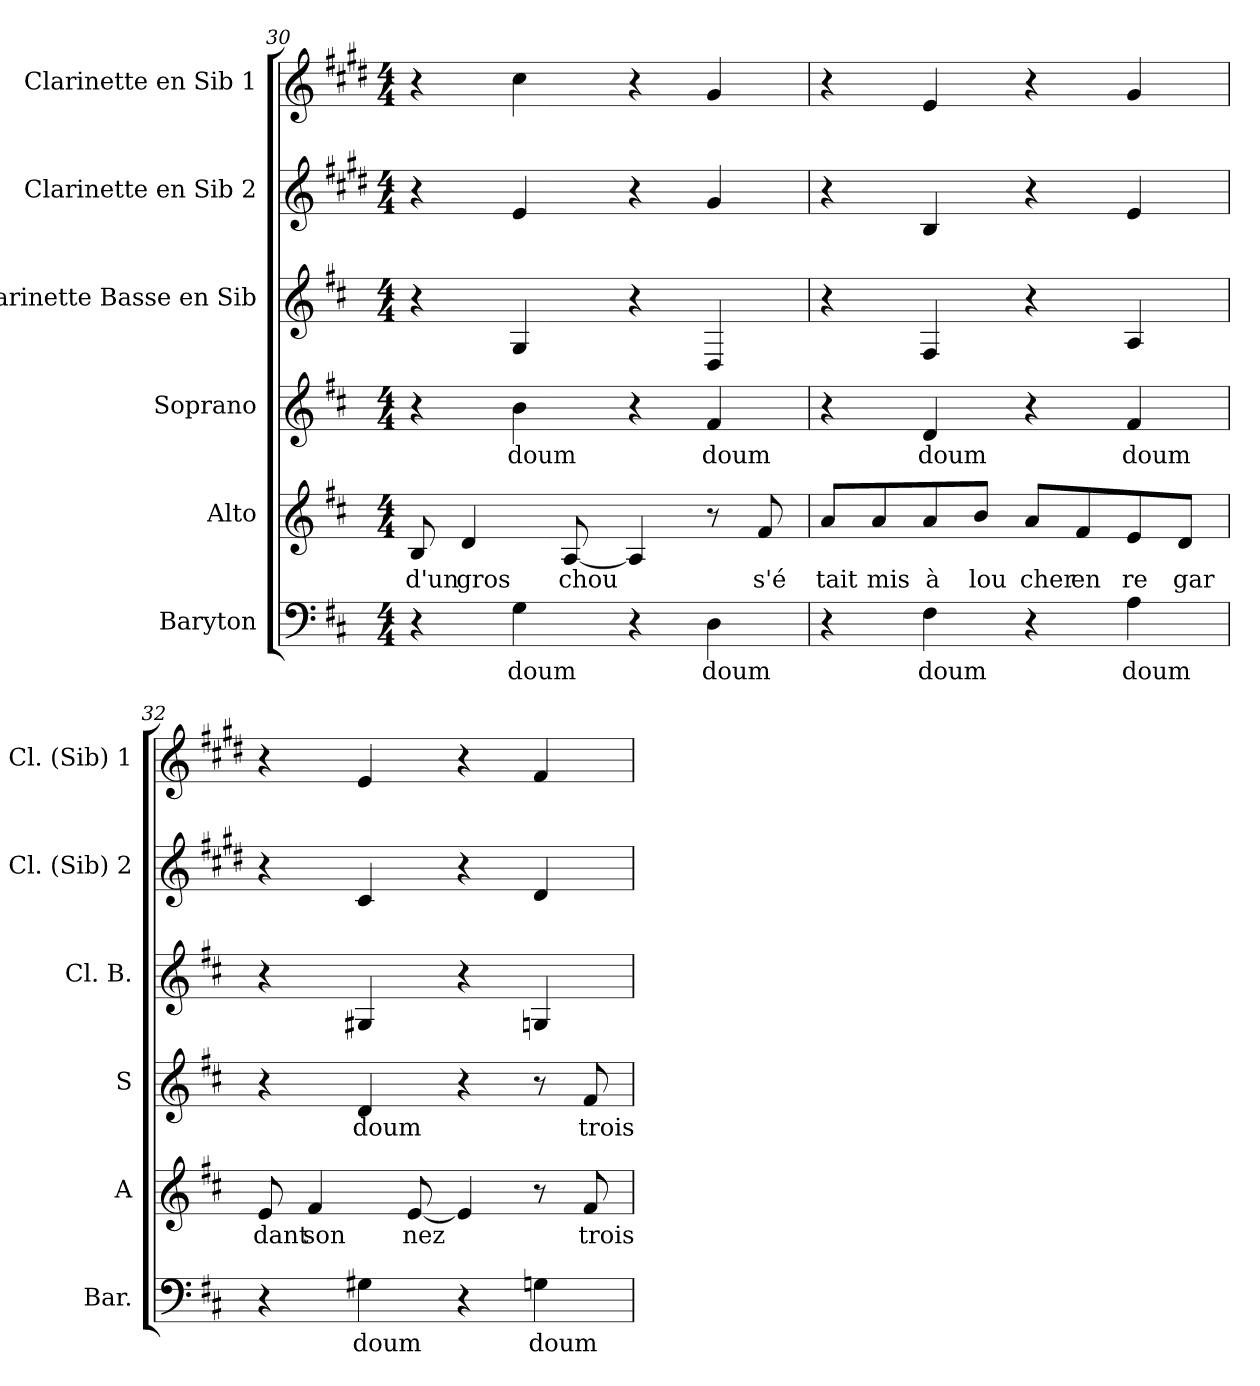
**kern	**text	**kern	**text	**kern	**text	**kern	**kern	**kern
*part6	*part6	*part5	*part5	*part4	*part4	*part3	*part2	*part1
*staff6	*staff6	*staff5	*staff5	*staff4	*staff4	*staff3	*staff2	*staff1
*I"Baryton	*	*I"Alto	*	*I"Soprano	*	*I"Clarinette Basse en Sib	*I"Clarinette en Sib 2	*I"Clarinette en Sib 1
*I'Bar.	*	*I'A	*	*I'S	*	*I'Cl. B.	*I'Cl. (Sib) 2	*I'Cl. (Sib) 1
!!LO:LB:g=z
*clefF4	*	*clefG2	*	*clefG2	*	*clefG2	*clefG2	*clefG2
*	*	*	*	*	*	*ITrd8c14	*ITrd1c2	*ITrd1c2
*k[f#c#]	*	*k[f#c#]	*	*k[f#c#]	*	*k[f#c#]	*k[f#c#]	*k[f#c#]
*D:	*	*D:	*	*D:	*	*D:	*D:	*D:
*M4/4	*	*M4/4	*	*M4/4	*	*M4/4	*M4/4	*M4/4
=30	=30	=30	=30	=30	=30	=30	=30	=30
!	!	!	!LO:LY:b	!	!	!	!	!
4r	.	8B/	d'un	4r	.	4r	4r	4r
!	!	!	!LO:LY:b	!	!	!	!	!
.	.	4d/	gros	.	.	.	.	.
!	!LO:LY:b	!	!	!	!	!	!	!
!	!	!	!	!	!LO:LY:b	!	!	!
4G\	doum	.	.	4b\	doum	4GG/	4d/	4b\
!	!	!	!LO:LY:b	!	!	!	!	!
.	.	[8A/	chou	.	.	.	.	.
4r	.	4A/]	.	4r	.	4r	4r	4r
!	!LO:LY:b	!	!	!	!	!	!	!
!	!	!	!	!	!LO:LY:b	!	!	!
4D\	doum	8r	.	4f#/	doum	4DD/	4f#/	4f#/
!	!	!	!LO:LY:b	!	!	!	!	!
.	.	8f#/	s'é	.	.	.	.	.
=31	=31	=31	=31	=31	=31	=31	=31	=31
!	!	!	!LO:LY:b	!	!	!	!	!
4r	.	8a/L	tait	4r	.	4r	4r	4r
!	!	!	!LO:LY:b	!	!	!	!	!
.	.	8a/	mis	.	.	.	.	.
!	!LO:LY:b	!	!	!	!	!	!	!
!	!	!	!LO:LY:b	!	!	!	!	!
!	!	!	!	!	!LO:LY:b	!	!	!
4F#\	doum	8a/	à	4d/	doum	4FF#/	4A/	4d/
!	!	!	!LO:LY:b	!	!	!	!	!
.	.	8b/J	lou	.	.	.	.	.
!	!	!	!LO:LY:b	!	!	!	!	!
4r	.	8a/L	cher	4r	.	4r	4r	4r
!	!	!	!LO:LY:b	!	!	!	!	!
.	.	8f#/	en	.	.	.	.	.
!	!LO:LY:b	!	!	!	!	!	!	!
!	!	!	!LO:LY:b	!	!	!	!	!
!	!	!	!	!	!LO:LY:b	!	!	!
4A\	doum	8e/	re	4f#/	doum	4AA/	4d/	4f#/
!	!	!	!LO:LY:b	!	!	!	!	!
.	.	8d/J	gar	.	.	.	.	.
=32	=32	=32	=32	=32	=32	=32	=32	=32
!	!	!	!LO:LY:b	!	!	!	!	!
4r	.	8e/	dant	4r	.	4r	4r	4r
!	!	!	!LO:LY:b	!	!	!	!	!
.	.	4f#/	son	.	.	.	.	.
!	!LO:LY:b	!	!	!	!	!	!	!
!	!	!	!	!	!LO:LY:b	!	!	!
4G#X\	doum	.	.	4d/	doum	4GG#X/	4B/	4d/
!	!	!	!LO:LY:b	!	!	!	!	!
.	.	[8e/	nez	.	.	.	.	.
4r	.	4e/]	.	4r	.	4r	4r	4r
!	!LO:LY:b	!	!	!	!	!	!	!
4Gn\	doum	8r	.	8r	.	4GGn/	4c#/	4e/
!	!	!	!LO:LY:b	!	!	!	!	!
!	!	!	!	!	!LO:LY:b	!	!	!
.	.	8f#/	trois	8f#/	trois	.	.	.
=	=	=	=	=	=	=	=	=
*-	*-	*-	*-	*-	*-	*-	*-	*-
